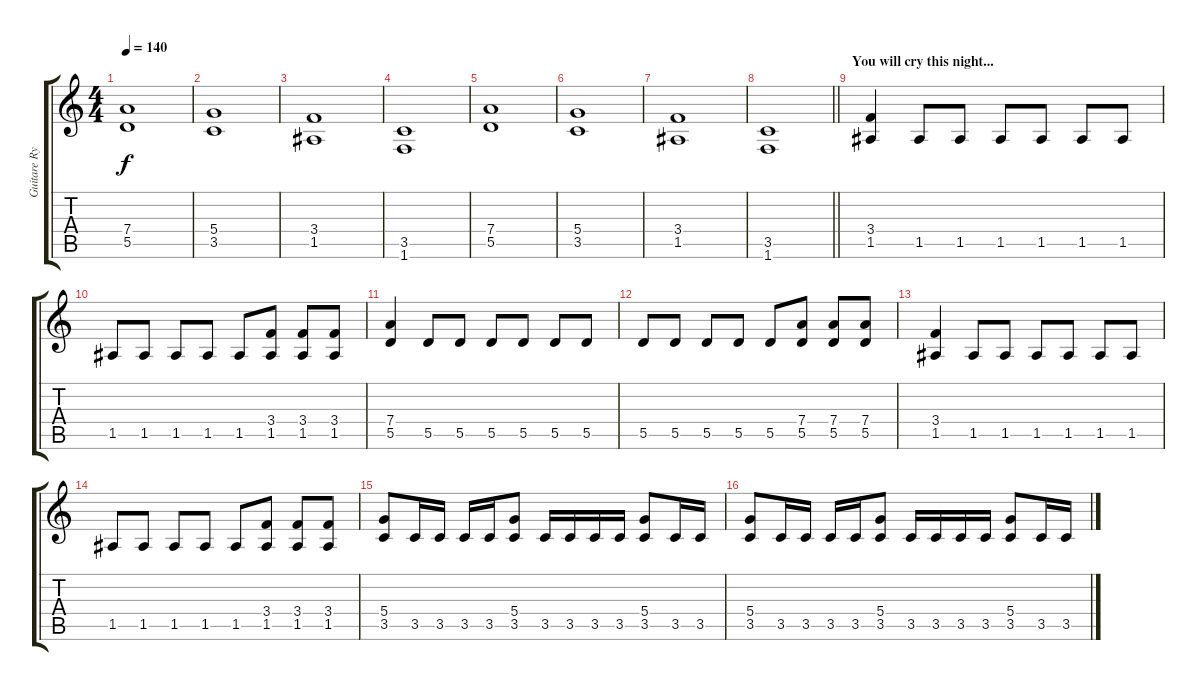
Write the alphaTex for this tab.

\track ("Guitare Rythme" "Guitare Ry") {instrument distortionguitar}
\staff {score tabs}
\tuning (E4 B3 G3 D3 A2 E2) {hide}
\ts (4 4)
\tempo 140
\clef g2
\ks c
(7.4 5.5).1{dy f} |
(5.4 3.5).1 |
(3.4 1.5).1 |
(3.5 1.6).1 |
(7.4 5.5).1 |
(5.4 3.5).1 |
(3.4 1.5).1 |
\barLineRight lightlight
(3.5 1.6).1 |
\section ("" "You will cry this night...")
(3.4 1.5).4 1.5.8 1.5.8 1.5.8 1.5.8 1.5.8 1.5.8 |
1.5.8 1.5.8 1.5.8 1.5.8 1.5.8 (3.4 1.5).8 (3.4 1.5).8 (3.4 1.5).8 |
(7.4 5.5).4 5.5.8 5.5.8 5.5.8 5.5.8 5.5.8 5.5.8 |
5.5.8 5.5.8 5.5.8 5.5.8 5.5.8 (7.4 5.5).8 (7.4 5.5).8 (7.4 5.5).8 |
(3.4 1.5).4 1.5.8 1.5.8 1.5.8 1.5.8 1.5.8 1.5.8 |
1.5.8 1.5.8 1.5.8 1.5.8 1.5.8 (3.4 1.5).8 (3.4 1.5).8 (3.4 1.5).8 |
(5.4 3.5).8 3.5.16 3.5.16 3.5.16 3.5.16 (5.4 3.5).8 3.5.16 3.5.16 3.5.16 3.5.16 (5.4 3.5).8 3.5.16 3.5.16 |
(5.4 3.5).8 3.5.16 3.5.16 3.5.16 3.5.16 (5.4 3.5).8 3.5.16 3.5.16 3.5.16 3.5.16 (5.4 3.5).8 3.5.16 3.5.16
